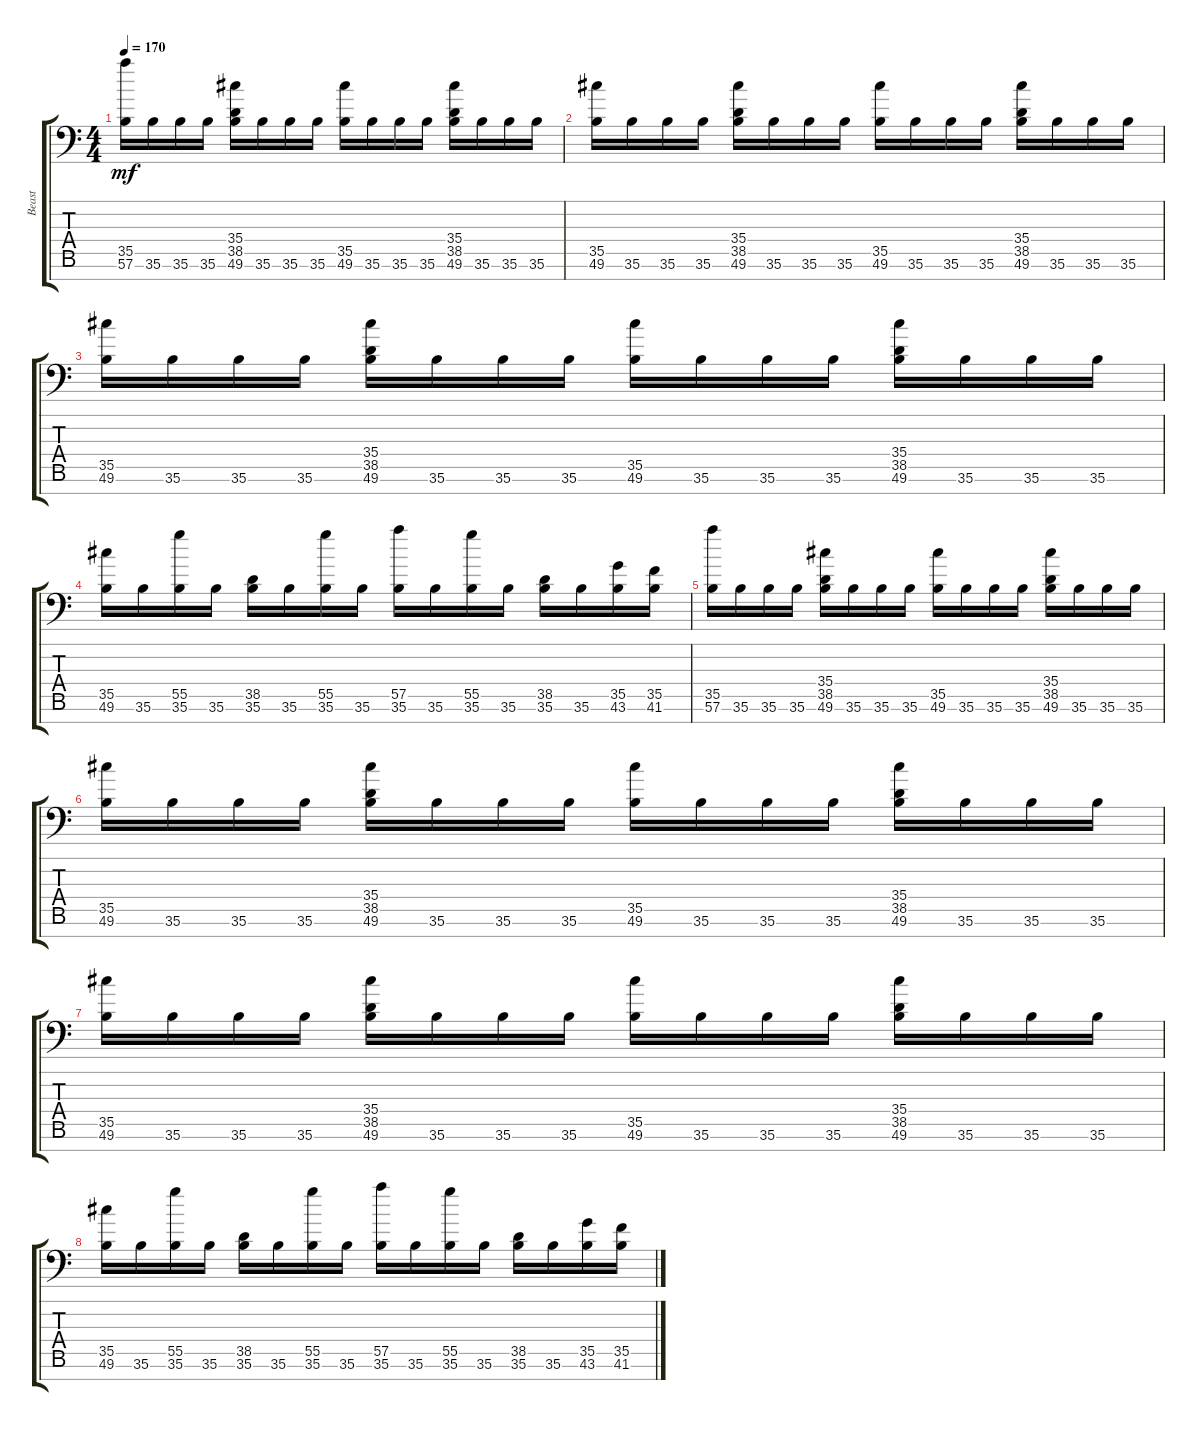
\track ("Beast" "Beast") {instrument acousticgrandpiano}
\staff {score tabs}
\tuning (C-1 C-1 C-1 C-1 C-1 C-1 C-1) {hide}
\ts (4 4)
\tempo 170
\clef f4
\ks c
(35.5 57.6).16{dy mf} 35.6.16 35.6.16 35.6.16 (35.4 38.5 49.6).16 35.6.16 35.6.16 35.6.16 (35.5 49.6).16 35.6.16 35.6.16 35.6.16 (35.4 38.5 49.6).16 35.6.16 35.6.16 35.6.16 |
(35.5 49.6).16 35.6.16 35.6.16 35.6.16 (35.4 38.5 49.6).16 35.6.16 35.6.16 35.6.16 (35.5 49.6).16 35.6.16 35.6.16 35.6.16 (35.4 38.5 49.6).16 35.6.16 35.6.16 35.6.16 |
(35.5 49.6).16 35.6.16 35.6.16 35.6.16 (35.4 38.5 49.6).16 35.6.16 35.6.16 35.6.16 (35.5 49.6).16 35.6.16 35.6.16 35.6.16 (35.4 38.5 49.6).16 35.6.16 35.6.16 35.6.16 |
(35.5 49.6).16 35.6.16 (55.5 35.6).16 35.6.16 (38.5 35.6).16 35.6.16 (55.5 35.6).16 35.6.16 (57.5 35.6).16 35.6.16 (55.5 35.6).16 35.6.16 (38.5 35.6).16 35.6.16 (35.5 43.6).16 (35.5 41.6).16 |
(35.5 57.6).16 35.6.16 35.6.16 35.6.16 (35.4 38.5 49.6).16 35.6.16 35.6.16 35.6.16 (35.5 49.6).16 35.6.16 35.6.16 35.6.16 (35.4 38.5 49.6).16 35.6.16 35.6.16 35.6.16 |
(35.5 49.6).16 35.6.16 35.6.16 35.6.16 (35.4 38.5 49.6).16 35.6.16 35.6.16 35.6.16 (35.5 49.6).16 35.6.16 35.6.16 35.6.16 (35.4 38.5 49.6).16 35.6.16 35.6.16 35.6.16 |
(35.5 49.6).16 35.6.16 35.6.16 35.6.16 (35.4 38.5 49.6).16 35.6.16 35.6.16 35.6.16 (35.5 49.6).16 35.6.16 35.6.16 35.6.16 (35.4 38.5 49.6).16 35.6.16 35.6.16 35.6.16 |
(35.5 49.6).16 35.6.16 (55.5 35.6).16 35.6.16 (38.5 35.6).16 35.6.16 (55.5 35.6).16 35.6.16 (57.5 35.6).16 35.6.16 (55.5 35.6).16 35.6.16 (38.5 35.6).16 35.6.16 (35.5 43.6).16 (35.5 41.6).16
